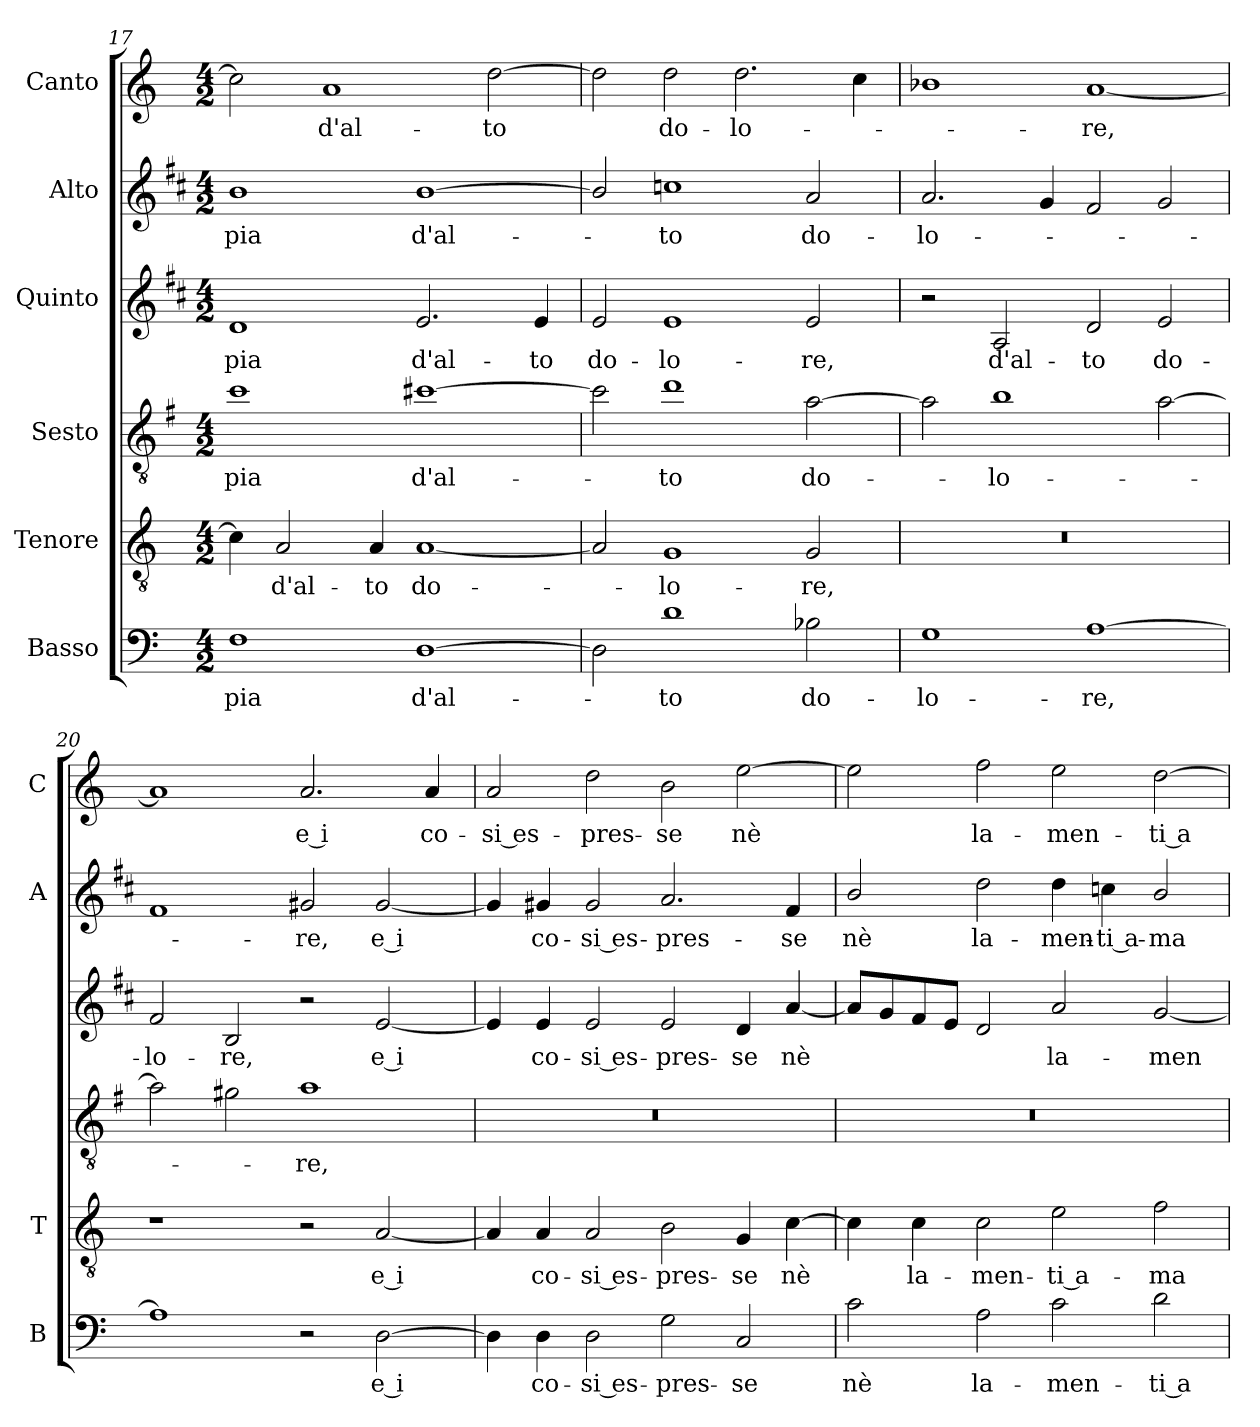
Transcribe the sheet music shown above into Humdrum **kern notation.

**kern	**text	**kern	**text	**kern	**text	**kern	**text	**kern	**text	**kern	**text
*part6	*part6	*part5	*part5	*part4	*part4	*part3	*part3	*part2	*part2	*part1	*part1
*staff6	*staff6	*staff5	*staff5	*staff4	*staff4	*staff3	*staff3	*staff2	*staff2	*staff1	*staff1
*I"Basso	*	*I"Tenore	*	*I"Sesto	*	*I"Quinto	*	*I"Alto	*	*I"Canto	*
*I'B	*	*I'T	*	*	*	*	*	*I'A	*	*I'C	*
!!LO:LB:g=z
*clefF4	*	*clefGv2	*	*clefGv2	*	*clefG2	*	*clefG2	*	*clefG2	*
*	*	*	*	*ITrd4c7	*	*ITrd1c2	*	*ITrd1c2	*	*	*
*k[]	*	*k[]	*	*k[]	*	*k[]	*	*k[]	*	*k[]	*
*C:	*	*C:	*	*C:	*	*C:	*	*C:	*	*C:	*
*M4/2	*	*M4/2	*	*M4/2	*	*M4/2	*	*M4/2	*	*M4/2	*
=17	=17	=17	=17	=17	=17	=17	=17	=17	=17	=17	=17
!	!LO:LY:b	!	!	!	!LO:LY:b	!	!LO:LY:b	!	!LO:LY:b	!	!
1F	-pia	4c\]	.	1f	-pia	1c	-pia	1a	-pia	2cc\]	.
!	!	!	!LO:LY:b	!	!	!	!	!	!	!	!
.	.	2A/	d'al-	.	.	.	.	.	.	.	.
!	!	!	!	!	!	!	!	!	!	!	!LO:LY:b
.	.	.	.	.	.	.	.	.	.	1a	d'al-
!	!	!	!LO:LY:b	!	!	!	!	!	!	!	!
.	.	4A/	-to	.	.	.	.	.	.	.	.
!	!LO:LY:b	!	!LO:LY:b	!	!LO:LY:b	!	!LO:LY:b	!	!LO:LY:b	!	!
[1D	d'al-	[1A	do-	[1f#X	d'al-	2.d/	d'al-	[1a	d'al-	.	.
!	!	!	!	!	!	!	!	!	!	!	!LO:LY:b
.	.	.	.	.	.	.	.	.	.	[2dd\	-to
!	!	!	!	!	!	!	!LO:LY:b	!	!	!	!
.	.	.	.	.	.	4d/	-to	.	.	.	.
=18	=18	=18	=18	=18	=18	=18	=18	=18	=18	=18	=18
!	!	!	!	!	!	!	!LO:LY:b	!	!	!	!
2D\]	.	2A/]	.	2f#\]	.	2d/	do-	2a/]	.	2dd\]	.
!	!LO:LY:b	!	!LO:LY:b	!	!LO:LY:b	!	!LO:LY:b	!	!LO:LY:b	!	!LO:LY:b
1d	-to	1G	-lo-	1g	-to	1d	-lo-	1b-X	-to	2dd\	do-
!	!	!	!	!	!	!	!	!	!	!	!LO:LY:b
.	.	.	.	.	.	.	.	.	.	2.dd\	-lo-
!	!LO:LY:b	!	!LO:LY:b	!	!LO:LY:b	!	!LO:LY:b	!	!LO:LY:b	!	!
2B-X\	do-	2G/	-re,	[2d\	do-	2d/	-re,	2g/	do-	.	.
.	.	.	.	.	.	.	.	.	.	4cc\	.
=19	=19	=19	=19	=19	=19	=19	=19	=19	=19	=19	=19
!	!LO:LY:b	!	!	!	!	!	!	!	!LO:LY:b	!	!
1G	-lo-	0r	.	2d\]	.	2r	.	2.g/	-lo-	1b-X	.
!	!	!	!	!	!LO:LY:b	!	!LO:LY:b	!	!	!	!
.	.	.	.	1e	-lo-	2G/	d'al-	.	.	.	.
.	.	.	.	.	.	.	.	4f/	.	.	.
!	!LO:LY:b	!	!	!	!	!	!LO:LY:b	!	!	!	!LO:LY:b
[1A	-re,	.	.	.	.	2c/	-to	2e/	.	[1a	-re,
!	!	!	!	!	!	!	!LO:LY:b	!	!	!	!
.	.	.	.	[2d\	.	2d/	do-	2f/	.	.	.
=20	=20	=20	=20	=20	=20	=20	=20	=20	=20	=20	=20
!	!	!	!	!	!	!	!LO:LY:b	!	!	!	!
1A]	.	1r	.	2d\]	.	2e/	-lo-	1e	.	1a]	.
!	!	!	!	!	!	!	!LO:LY:b	!	!	!	!
.	.	.	.	2c#X\	.	2A/	-re,	.	.	.	.
!	!	!	!	!	!LO:LY:b	!	!	!	!LO:LY:b	!	!LO:LY:b
2r	.	2r	.	1d	-re,	2r	.	2f#X/	-re,	2.a/	e i
!	!LO:LY:b	!	!LO:LY:b	!	!	!	!LO:LY:b	!	!LO:LY:b	!	!
[2D\	e i	[2A/	e i	.	.	[2d/	e i	[2f#/	e i	.	.
!	!	!	!	!	!	!	!	!	!	!	!LO:LY:b
.	.	.	.	.	.	.	.	.	.	4a/	co-
=21	=21	=21	=21	=21	=21	=21	=21	=21	=21	=21	=21
!	!	!	!	!	!	!	!	!	!	!	!LO:LY:b
4D\]	.	4A/]	.	0r	.	4d/]	.	4f#/]	.	2a/	-si es-
!	!LO:LY:b	!	!LO:LY:b	!	!	!	!LO:LY:b	!	!LO:LY:b	!	!
4D\	co-	4A/	co-	.	.	4d/	co-	4f#X/	co-	.	.
!	!LO:LY:b	!	!LO:LY:b	!	!	!	!LO:LY:b	!	!LO:LY:b	!	!LO:LY:b
2D\	-si es-	2A/	-si es-	.	.	2d/	-si es-	2f#/	-si es-	2dd\	-pres-
!	!LO:LY:b	!	!LO:LY:b	!	!	!	!LO:LY:b	!	!LO:LY:b	!	!LO:LY:b
2G\	-pres-	2B\	-pres-	.	.	2d/	-pres-	2.g/	-pres-	2b\	-se
!	!LO:LY:b	!	!LO:LY:b	!	!	!	!LO:LY:b	!	!	!	!LO:LY:b
2C/	-se	4G/	-se	.	.	4c/	-se	.	.	[2ee\	nè
!	!	!	!LO:LY:b	!	!	!	!LO:LY:b	!	!LO:LY:b	!	!
.	.	[4c\	nè	.	.	[4g/	nè	4e/	-se	.	.
!!LO:PB:g=z
=22	=22	=22	=22	=22	=22	=22	=22	=22	=22	=22	=22
!	!LO:LY:b	!	!	!	!	!	!	!	!LO:LY:b	!	!
2c\	nè	4c\]	.	0r	.	8g/L]	.	2a/	nè	2ee\]	.
.	.	.	.	.	.	8f/	.	.	.	.	.
!	!	!	!LO:LY:b	!	!	!	!	!	!	!	!
.	.	4c\	la-	.	.	8e/	.	.	.	.	.
.	.	.	.	.	.	8d/J	.	.	.	.	.
!	!LO:LY:b	!	!LO:LY:b	!	!	!	!	!	!LO:LY:b	!	!LO:LY:b
2A\	la-	2c\	-men-	.	.	2c/	.	2cc\	la-	2ff\	la-
!	!LO:LY:b	!	!LO:LY:b	!	!	!	!LO:LY:b	!	!LO:LY:b	!	!LO:LY:b
2c\	-men-	2e\	-ti a-	.	.	2g/	la-	4cc\	-men-	2ee\	-men-
!	!	!	!	!	!	!	!	!	!LO:LY:b	!	!
.	.	.	.	.	.	.	.	4b-X\	-ti a-	.	.
!	!LO:LY:b	!	!LO:LY:b	!	!	!	!LO:LY:b	!	!LO:LY:b	!	!LO:LY:b
2d\	-ti a-	2f\	-ma-	.	.	[2f/	-men-	2a/	-ma-	[2dd\	-ti a-
=	=	=	=	=	=	=	=	=	=	=	=
*-	*-	*-	*-	*-	*-	*-	*-	*-	*-	*-	*-
